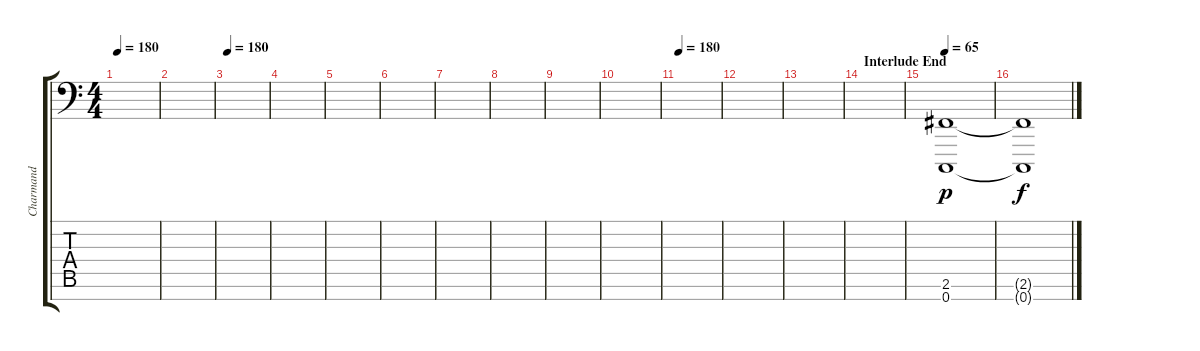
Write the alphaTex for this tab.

\track ("Charmand" "Charmand") {instrument stringensemble1}
\staff {score tabs}
\tuning (E4 B3 G3 D3 A2 E2 C-1) {hide}
\ts (4 4)
\tempo 180
\clef f4
\ks c
|
|
\tempo 180
|
|
|
|
|
|
|
|
\tempo 180
|
|
|
\section ("" "Interlude End")
|
\tempo 65
(2.6 0.7).1{dy p} |
(2.6{t} 0.7{t}).1{dy f}
